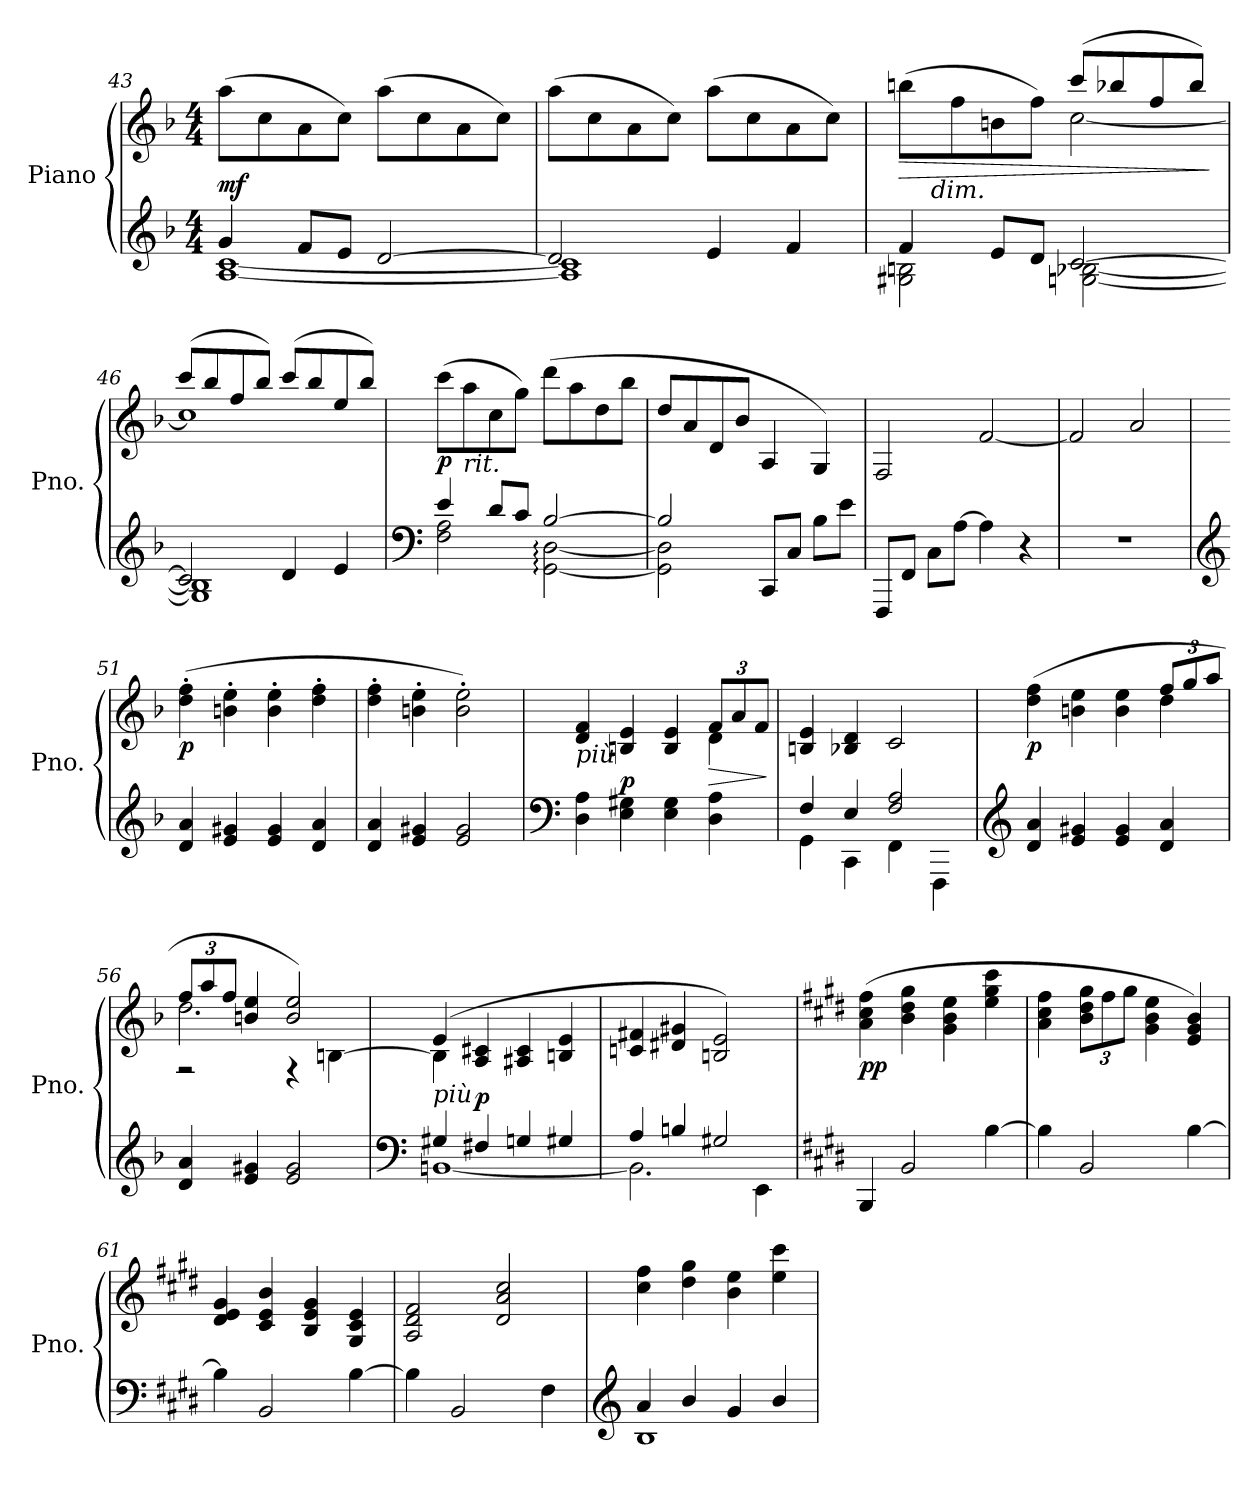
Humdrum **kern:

**kern	**kern	**dynam
*part1	*part1	*part1
*staff2	*staff1	*staff1/2
*I"Piano	*	*
*I'Pno.	*	*
*clefG2	*clefG2	*
*k[b-]	*k[b-]	*
*M4/4	*M4/4	*
=43	=43	=43
*^	*	*
!	!	!	!LO:DY:a=2
4g/	[1A [1c	(>8aa\L	mf
.	.	8cc\	.
8f/L	.	8a\	.
8e/J	.	8cc\J)	.
[2d/	.	(>8aa\L	.
.	.	8cc\	.
.	.	8a\	.
.	.	8cc\J)	.
!!LO:PB:g=z
=44	=44	=44	=44
2d/]	1A] 1c]	(>8aa\L	.
.	.	8cc\	.
.	.	8a\	.
.	.	8cc\J)	.
4e/	.	(>8aa\L	.
.	.	8cc\	.
4f/	.	8a\	.
.	.	8cc\J)	.
=45	=45	=45	=45
!	!	!	!LO:HP:b
*	*	*^	*
*	*	*	*^	*
4f/	2G#X\ 2Bn\	(>8bbn\L	2ryy	12ryy	>
!	!	!	!	!LO:TX:b:i:t=dim.	!
.	.	.	.	3%2ryy	.
.	.	8ff\	.	.	.
8e/L	.	8bn\	.	.	.
8d/J	.	8ff\J)	.	.	.
[2c/	[2Gn\ [2B-X\	(>8ccc/L	[2cc\	.	.
.	.	8bb-X/	.	.	.
.	.	8ff/	.	6.ryy	.
.	.	8bb-/J)	.	.	.
*v	*v	*	*	*	*
.	.	.	.	]
*	*	*v	*v	*
=46	=46	=46	=46
*^	*	*	*
2c/]	1G] 1B-]	(>8ccc/L	1cc]	.
.	.	8bb-/	.	.
.	.	8ff/	.	.
.	.	8bb-/J)	.	.
4d/	.	(>8ccc/L	.	.
.	.	8bb-/	.	.
4e/	.	8ee/	.	.
.	.	8bb-/J)	.	.
*	*	*v	*v	*
=47	=47	=47	=47
*clefF4	*	*	*
*	*	*MM100	*
!	!	!	!LO:DY:b
4e/	2F\ 2A\	(>8ccc\L	p
!	!	!LO:TX:b:i:t=rit.	!
.	.	8aa\	.
8d/L	.	8cc\	.
8c/J	.	8gg\J)	.
[2B-/	[2GG\: [2D\:	(>8ddd\L	.
.	.	8aa\	.
*	*	*MM95	*
.	.	8dd\	.
.	.	8bb-\J	.
!!LO:LB:g=z
=48	=48	=48	=48
2B-/]	2GG\] 2D\]	8dd/L	.
.	.	8a/	.
.	.	8d/	.
.	.	8b-/J	.
8CC/L	2ryy	4A/	.
8C/J	.	.	.
8B-\L	.	4G/)	.
8e\J	.	.	.
*v	*v	*	*
=49	=49	=49
8FFF/L	2F/	.
8FF/J	.	.
8C\L	.	.
[8A\J	.	.
4A\]	[2f/	.
4r	.	.
=50	=50	=50
1r	2f/]	.
.	2a/	.
=51	=51	=51
*clefG2	*	*
*	*MM106	*
!	!	!LO:DY:b
4d/ 4a/	(>4dd\' 4ff\'	p
4e/ 4g#X/	4bn\' 4ee\'	.
4e/ 4g#/	4b\' 4ee\'	.
4d/ 4a/	4dd\' 4ff\'	.
=52	=52	=52
4d/ 4a/	4dd\' 4ff\'	.
4e/ 4g#X/	4bn\' 4ee\'	.
2e/ 2g#/	2b\' 2ee\')	.
=53	=53	=53
*clefF4	*	*
*	*^	*
!	!LO:TX:b:i:t=più	!	!
4D\ 4A\	4d/ 4f/	2.rddyy	.
!	!	!	!LO:DY:a=2
4E\ 4G#X\	4Bn/ 4e/	.	p
4E\ 4G#\	4B/ 4e/	.	.
*	*Xbrackettup	*	*
!	!	!	!LO:HP:b
4D\ 4A\	12f/L	4d\	>
.	12a/	.	.
.	12f/J	.	.
*	*v	*v	*
.	.	]
=54	=54	=54
*^	*	*
4GG\	4F/	4Bn/ 4e/	.
4CC\	4E/	4B-X/ 4d/	.
*	*	*MM90	*
4FF\	2F/ 2A/	2c/	.
4FFF\	.	.	.
*v	*v	*	*
!!LO:LB:g=z
=55	=55	=55
*clefG2	*	*
*	*MM106	*
*	*^	*
!	!	!	!LO:DY:b
4d/ 4a/	(>4dd\ 4ff\	2.ryy	p
4e/ 4g#X/	4bn\ 4ee\	.	.
4e/ 4g#/	4b\ 4ee\	.	.
4d/ 4a/	12ff/L	4dd\	.
.	12gg/	.	.
.	12aa/J	.	.
=56	=56	=56	=56
*	*	*^	*
4d/ 4a/	12ff/L	2.dd\	2rF	.
.	12aa/	.	.	.
.	12ff/J	.	.	.
*	*MM98	*	*	*
4e/ 4g#X/	4bn/ 4ee/	.	.	.
2e/ 2g#/	2b/ 2ee/)	.	4rF	.
.	.	4ryy	[4Bn\	.
*	*v	*v	*v	*
=57	=57	=57
*clefF4	*	*
*	*MM106	*
*^	*^	*
*	*	*	*^	*
!	!	!LO:TX:b:i:t=più	!	!	!
*	*	*	*v	*v	*
4G#X/	[1BBn	(>4e/	4B\]	.
!	!	!	!	!LO:DY:a=2
4F#X/	.	4A/ 4c#X/	2.ryy	p
4Gn/	.	4A#X/ 4c#/	.	.
4G#X/	.	4Bn/ 4e/	.	.
*	*	*v	*v	*
=58	=58	=58	=58
4A/	2.BB\]	4cn/ 4f#X/	.
4Bn/	.	4d#X/ 4g#X/	.
*	*	*MM96	*
2G#X/	.	2Bn/ 2e/)	.
*	*	*MM80	*
.	4EE\	.	.
*v	*v	*	*
=59	=59	=59
*k[f#c#g#d#]	*k[f#c#g#d#]	*
*	*MM108	*
*^	*	*
!	!	!	!LO:DY:b
*v	*v	*	*
4BBB/	(>4a\ 4cc#\ 4ff#\	pp
2BB/	4b\ 4dd#\ 4gg#\	.
.	4g#\ 4b\ 4ee\	.
[4B\	4ee\ 4gg#\ 4ccc#\	.
=60	=60	=60
4B\]	4a\ 4cc#\ 4ff#\	.
2BB/	12b\ 12dd#\ 12gg#\L	.
.	12ff#\	.
.	12gg#\J	.
*	*MM96	*
.	4g#\ 4b\ 4ee\	.
*	*MM110	*
[4B\	4e/ 4g#/ 4b/)	.
!!LO:LB:g=z
=61	=61	=61
4B\]	4d#/ 4e/ 4g#/	.
2BB/	4c#/ 4e/ 4b/	.
.	4B/ 4e/ 4g#/	.
[4B\	4G#/ 4c#/ 4e/	.
=62	=62	=62
*	*MM98	*
4B\]	2A/ 2d#/ 2f#/	.
2BB/	.	.
*	*MM86	*
.	2d#/ 2a/ 2cc#/	.
4F#\	.	.
=63	=63	=63
*clefG2	*	*
*	*MM106	*
*^	*	*
4a/	1B	4cc#\ 4ff#\	.
4b/	.	4dd#\ 4gg#\	.
4g#/	.	4b\ 4ee\	.
4b/	.	4ee\ 4ccc#\	.
*v	*v	*	*
=	=	=
*-	*-	*-
